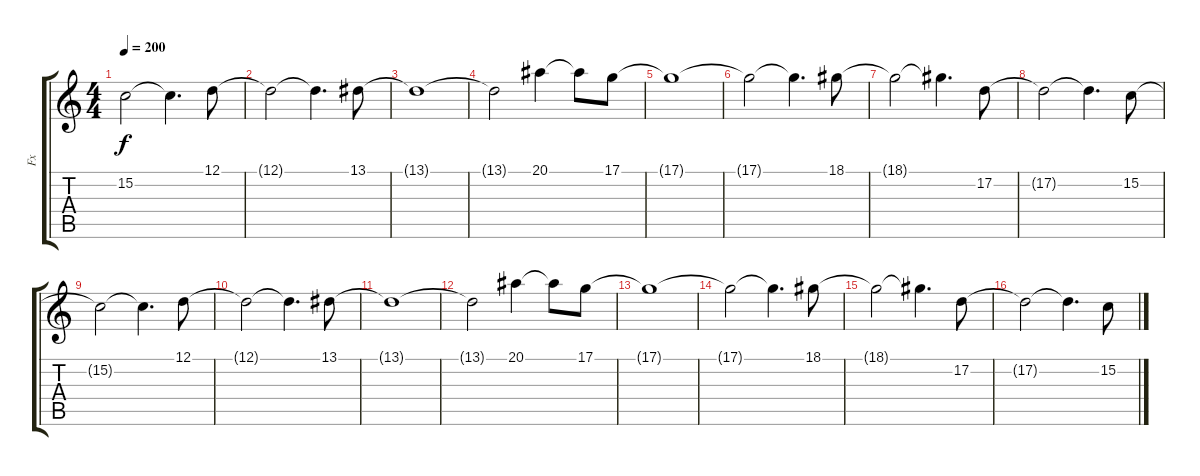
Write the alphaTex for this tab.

\track ("Fx" "Fx") {instrument pad7halo}
\staff {score tabs}
\tuning (D4 A3 F3 C3 G2 C2) {hide}
\ts (4 4)
\tempo 200
\clef g2
\ks c
15.2{t}.2{dy f} 15.2{t}.4{d} 12.1.8 |
12.1{t}.2 12.1{t}.4{d} 13.1.8 |
13.1{t}.1 |
13.1{t}.2 20.1.4 20.1{t}.8 17.1.8 |
17.1{t}.1 |
17.1{t}.2 17.1{t}.4{d} 18.1.8 |
18.1{t}.2 18.1{t}.4{d} 17.2.8 |
17.2{t}.2 17.2{t}.4{d} 15.2.8 |
15.2{t}.2 15.2{t}.4{d} 12.1.8 |
12.1{t}.2 12.1{t}.4{d} 13.1.8 |
13.1{t}.1 |
13.1{t}.2 20.1.4 20.1{t}.8 17.1.8 |
17.1{t}.1 |
17.1{t}.2 17.1{t}.4{d} 18.1.8 |
18.1{t}.2 18.1{t}.4{d} 17.2.8 |
17.2{t}.2 17.2{t}.4{d} 15.2.8
